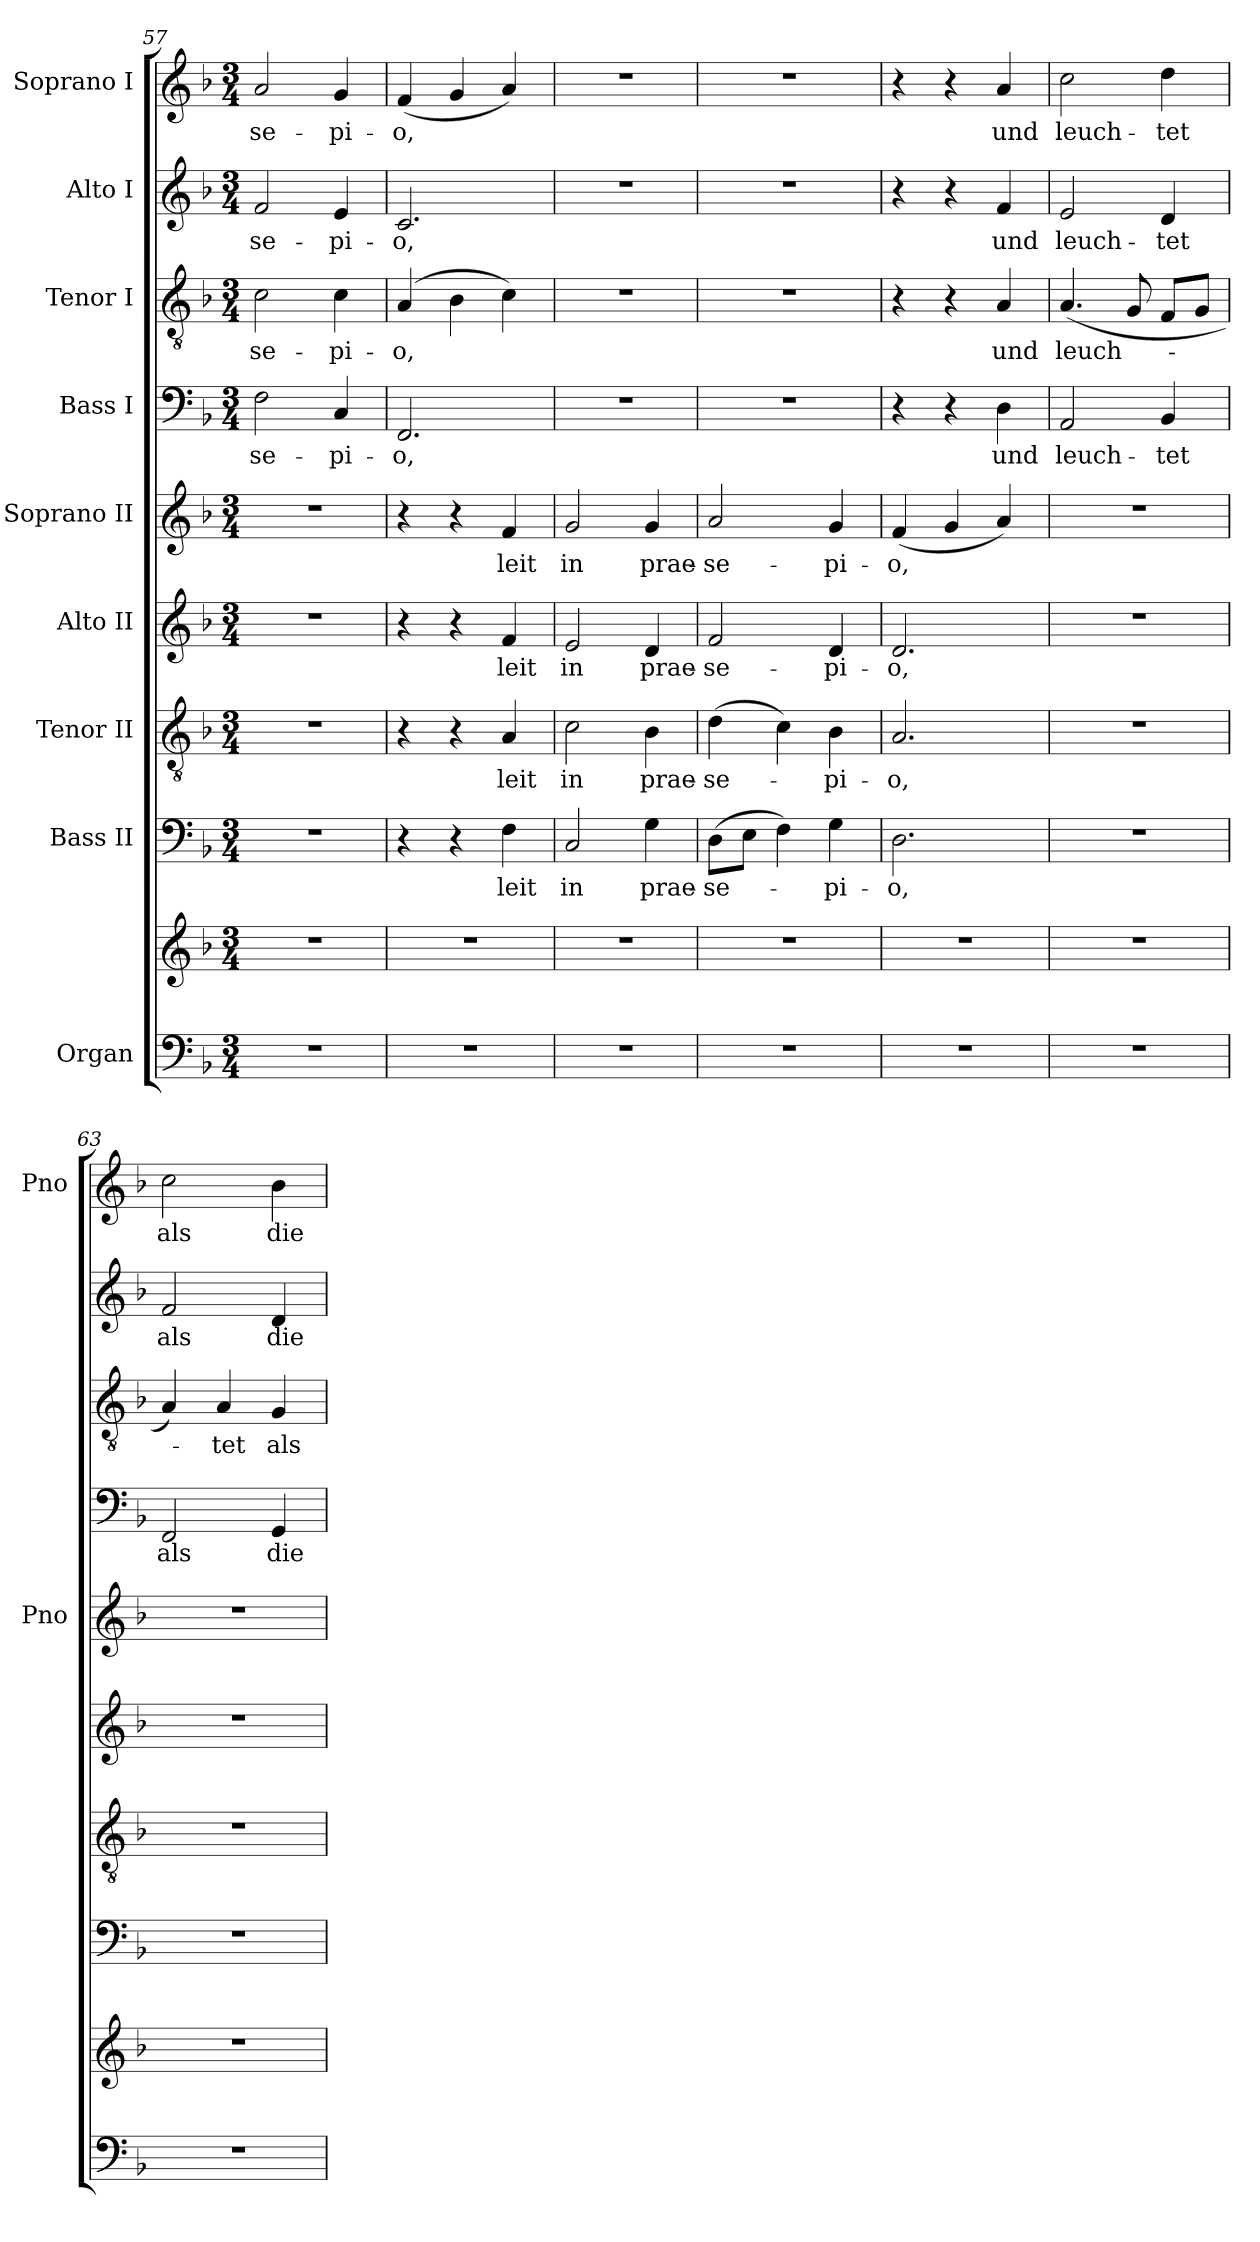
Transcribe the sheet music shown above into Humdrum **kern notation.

**kern	**kern	**kern	**text	**kern	**text	**kern	**text	**kern	**text	**kern	**text	**kern	**text	**kern	**text	**kern	**text
*part9	*part9	*part8	*part8	*part7	*part7	*part6	*part6	*part5	*part5	*part4	*part4	*part3	*part3	*part2	*part2	*part1	*part1
*staff10	*staff9	*staff8	*staff8	*staff7	*staff7	*staff6	*staff6	*staff5	*staff5	*staff4	*staff4	*staff3	*staff3	*staff2	*staff2	*staff1	*staff1
*I"Organ	*	*I"Bass II	*	*I"Tenor II	*	*I"Alto II	*	*I"Soprano II	*	*I"Bass I	*	*I"Tenor I	*	*I"Alto I	*	*I"Soprano I	*
*	*	*	*	*	*	*	*	*I'Pno	*	*	*	*	*	*	*	*I'Pno	*
*clefF4	*clefG2	*clefF4	*	*clefGv2	*	*clefG2	*	*clefG2	*	*clefF4	*	*clefGv2	*	*clefG2	*	*clefG2	*
*k[b-]	*k[b-]	*k[b-]	*	*k[b-]	*	*k[b-]	*	*k[b-]	*	*k[b-]	*	*k[b-]	*	*k[b-]	*	*k[b-]	*
*F:	*F:	*F:	*	*F:	*	*F:	*	*F:	*	*F:	*	*F:	*	*F:	*	*F:	*
*M3/4	*M3/4	*M3/4	*	*M3/4	*	*M3/4	*	*M3/4	*	*M3/4	*	*M3/4	*	*M3/4	*	*M3/4	*
=57	=57	=57	=57	=57	=57	=57	=57	=57	=57	=57	=57	=57	=57	=57	=57	=57	=57
2.r	2.r	2.r	.	2.r	.	2.r	.	2.r	.	2F\	-se-	2c\	-se-	2f/	-se-	2a/	-se-
.	.	.	.	.	.	.	.	.	.	4C/	-pi-	4c\	-pi-	4e/	-pi-	4g/	-pi-
=58	=58	=58	=58	=58	=58	=58	=58	=58	=58	=58	=58	=58	=58	=58	=58	=58	=58
2.r	2.r	4r	.	4r	.	4r	.	4r	.	2.FF/	-o,	(4A/	-o,	2.c/	-o,	(4f/	-o,
.	.	4r	.	4r	.	4r	.	4r	.	.	.	4B-\	.	.	.	4g/	.
.	.	4F\	leit	4A/	leit	4f/	leit	4f/	leit	.	.	4c\)	.	.	.	4a/)	.
=59	=59	=59	=59	=59	=59	=59	=59	=59	=59	=59	=59	=59	=59	=59	=59	=59	=59
2.r	2.r	2C/	in	2c\	in	2e/	in	2g/	in	2.r	.	2.r	.	2.r	.	2.r	.
.	.	4G\	prae-	4B-\	prae-	4d/	prae-	4g/	prae-	.	.	.	.	.	.	.	.
=60	=60	=60	=60	=60	=60	=60	=60	=60	=60	=60	=60	=60	=60	=60	=60	=60	=60
2.r	2.r	(8D\L	-se-	(4d\	-se-	2f/	-se-	2a/	-se-	2.r	.	2.r	.	2.r	.	2.r	.
.	.	8E\J	.	.	.	.	.	.	.	.	.	.	.	.	.	.	.
.	.	4F\)	.	4c\)	.	.	.	.	.	.	.	.	.	.	.	.	.
.	.	4G\	-pi-	4B-\	-pi-	4d/	-pi-	4g/	-pi-	.	.	.	.	.	.	.	.
!!LO:LB:g=z
=61	=61	=61	=61	=61	=61	=61	=61	=61	=61	=61	=61	=61	=61	=61	=61	=61	=61
2.r	2.r	2.D\	-o,	2.A/	-o,	2.d/	-o,	(4f/	-o,	4r	.	4r	.	4r	.	4r	.
.	.	.	.	.	.	.	.	4g/	.	4r	.	4r	.	4r	.	4r	.
.	.	.	.	.	.	.	.	4a/)	.	4D\	und	4A/	und	4f/	und	4a/	und
=62	=62	=62	=62	=62	=62	=62	=62	=62	=62	=62	=62	=62	=62	=62	=62	=62	=62
2.r	2.r	2.r	.	2.r	.	2.r	.	2.r	.	2AA/	leuch-	(4.A/	leuch-	2e/	leuch-	2cc\	leuch-
.	.	.	.	.	.	.	.	.	.	.	.	8G/	.	.	.	.	.
.	.	.	.	.	.	.	.	.	.	4BB-/	-tet	8F/L	.	4d/	-tet	4dd\	-tet
.	.	.	.	.	.	.	.	.	.	.	.	8G/J	.	.	.	.	.
=63	=63	=63	=63	=63	=63	=63	=63	=63	=63	=63	=63	=63	=63	=63	=63	=63	=63
2.r	2.r	2.r	.	2.r	.	2.r	.	2.r	.	2FF/	als	4A/)	.	2f/	als	2cc\	als
.	.	.	.	.	.	.	.	.	.	.	.	4A/	-tet	.	.	.	.
.	.	.	.	.	.	.	.	.	.	4GG/	die	4G/	als	4d/	die	4b-\	die
=	=	=	=	=	=	=	=	=	=	=	=	=	=	=	=	=	=
*-	*-	*-	*-	*-	*-	*-	*-	*-	*-	*-	*-	*-	*-	*-	*-	*-	*-
